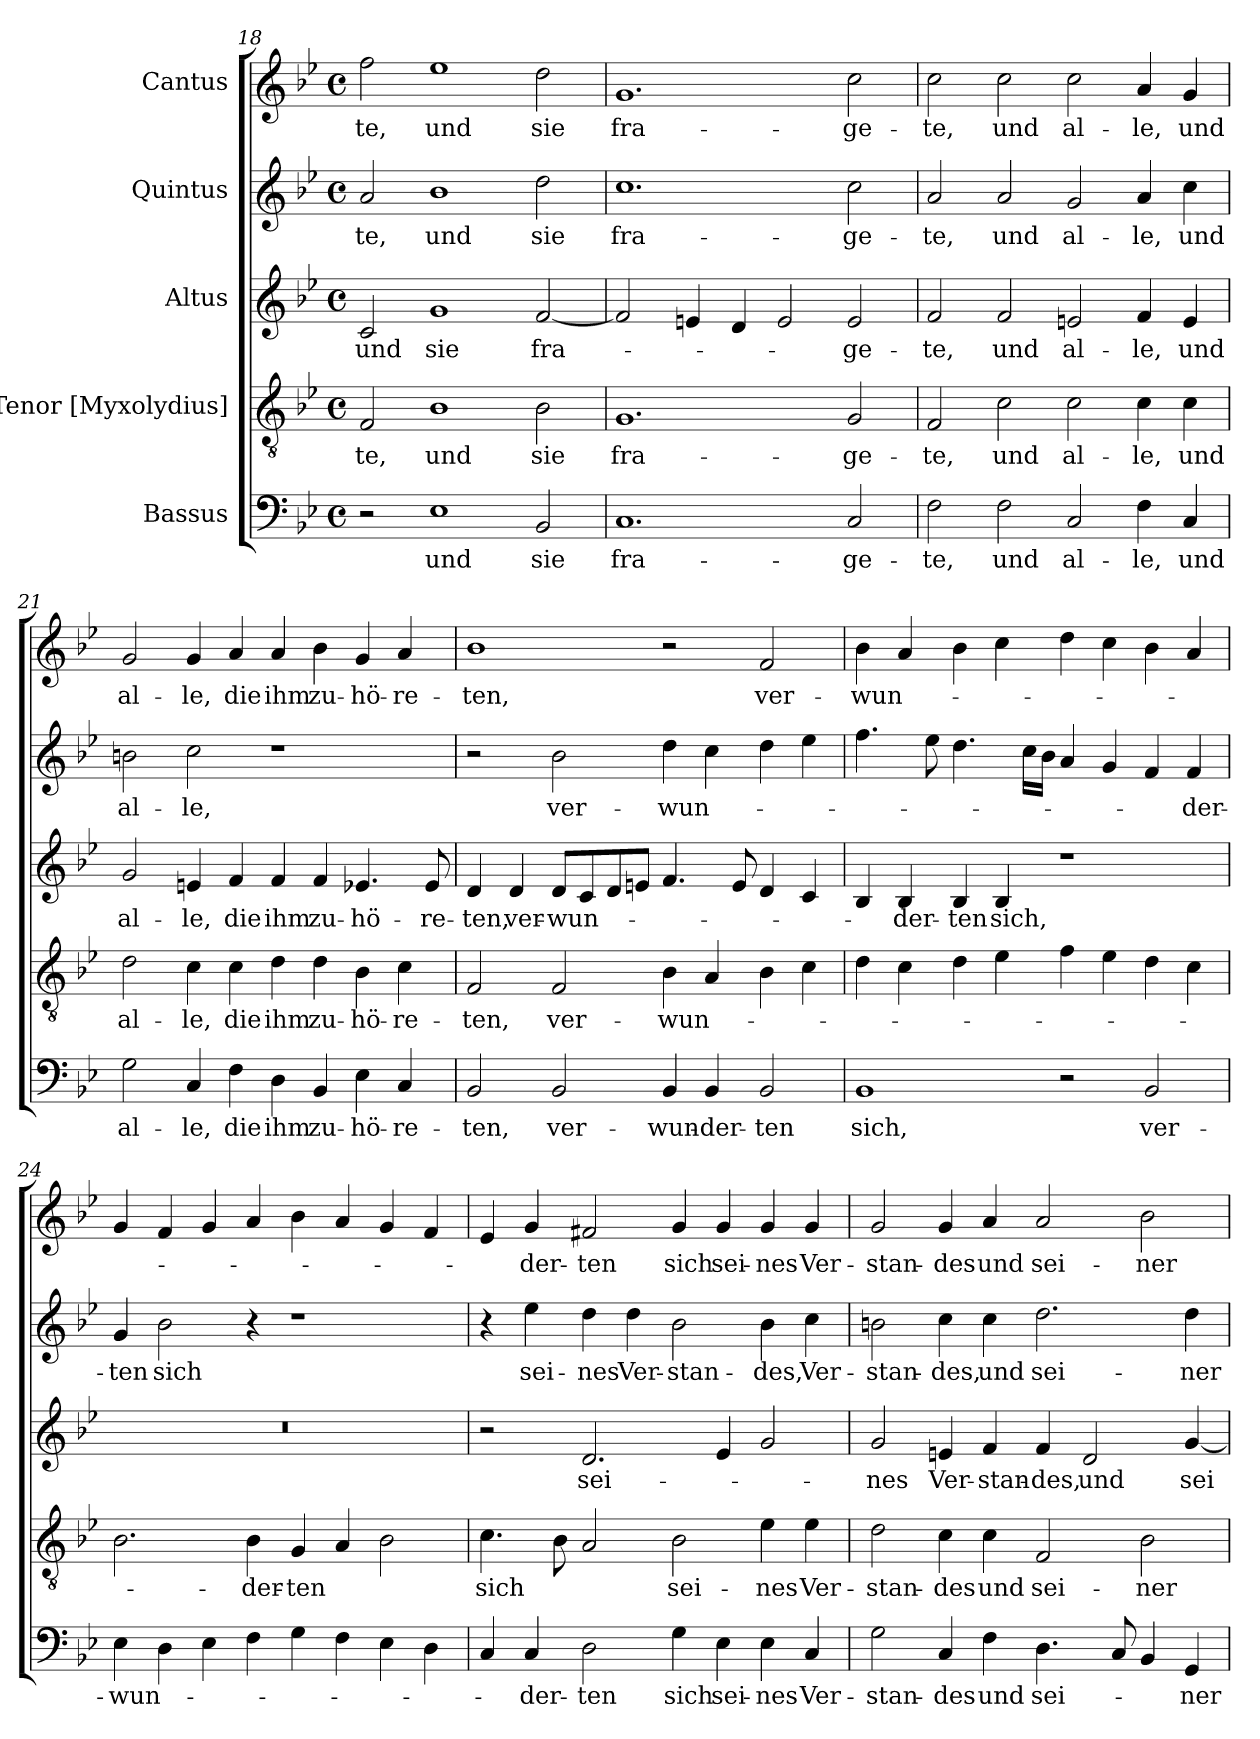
**kern	**text	**kern	**text	**kern	**text	**kern	**text	**kern	**text
*part5	*part5	*part4	*part4	*part3	*part3	*part2	*part2	*part1	*part1
*staff5	*staff5	*staff4	*staff4	*staff3	*staff3	*staff2	*staff2	*staff1	*staff1
*I"Bassus	*	*I"Tenor [Myxolydius]	*	*I"Altus	*	*I"Quintus	*	*I"Cantus	*
*clefF4	*	*clefGv2	*	*clefG2	*	*clefG2	*	*clefG2	*
*k[b-e-]	*	*k[b-e-]	*	*k[b-e-]	*	*k[b-e-]	*	*k[b-e-]	*
*M4/2	*	*M4/2	*	*M4/2	*	*M4/2	*	*M4/2	*
*met(c)	*	*met(c)	*	*met(c)	*	*met(c)	*	*met(c)	*
=18	=18	=18	=18	=18	=18	=18	=18	=18	=18
!	!	!	!LO:LY:b	!	!LO:LY:b	!	!LO:LY:b	!	!LO:LY:b
2r	.	2F/	-te,	2c/	und	2a/	-te,	2ff\	-te,
!	!LO:LY:b	!	!LO:LY:b	!	!LO:LY:b	!	!LO:LY:b	!	!LO:LY:b
1E-	und	1B-	und	1g	sie	1b-	und	1ee-	und
!	!LO:LY:b	!	!LO:LY:b	!	!LO:LY:b	!	!LO:LY:b	!	!LO:LY:b
2BB-/	sie	2B-\	sie	[2f/	fra-	2dd\	sie	2dd\	sie
=19	=19	=19	=19	=19	=19	=19	=19	=19	=19
!	!LO:LY:b	!	!LO:LY:b	!	!	!	!LO:LY:b	!	!LO:LY:b
1.C	fra-	1.G	fra-	2f/]	.	1.cc	fra-	1.g	fra-
.	.	.	.	4en/	.	.	.	.	.
.	.	.	.	4d/	.	.	.	.	.
.	.	.	.	2e/	.	.	.	.	.
!	!LO:LY:b	!	!LO:LY:b	!	!LO:LY:b	!	!LO:LY:b	!	!LO:LY:b
2C/	-ge-	2G/	-ge-	2e/	ge-	2cc\	-ge-	2cc\	-ge-
!!LO:PB:g=z
=20	=20	=20	=20	=20	=20	=20	=20	=20	=20
!	!LO:LY:b	!	!LO:LY:b	!	!LO:LY:b	!	!LO:LY:b	!	!LO:LY:b
2F\	-te,	2F/	-te,	2f/	-te,	2a/	-te,	2cc\	-te,
!	!LO:LY:b	!	!LO:LY:b	!	!LO:LY:b	!	!LO:LY:b	!	!LO:LY:b
2F\	und	2c\	und	2f/	und	2a/	und	2cc\	und
!	!LO:LY:b	!	!LO:LY:b	!	!LO:LY:b	!	!LO:LY:b	!	!LO:LY:b
2C/	al-	2c\	al-	2en/	al-	2g/	al-	2cc\	al-
!	!LO:LY:b	!	!LO:LY:b	!	!LO:LY:b	!	!LO:LY:b	!	!LO:LY:b
4F\	-le,	4c\	-le,	4f/	-le,	4a/	-le,	4a/	-le,
!	!LO:LY:b	!	!LO:LY:b	!	!LO:LY:b	!	!LO:LY:b	!	!LO:LY:b
4C/	und	4c\	und	4e/	und	4cc\	und	4g/	und
=21	=21	=21	=21	=21	=21	=21	=21	=21	=21
!	!LO:LY:b	!	!LO:LY:b	!	!LO:LY:b	!	!LO:LY:b	!	!LO:LY:b
2G\	al-	2d\	al-	2g/	al-	2bn\	al-	2g/	al-
!	!LO:LY:b	!	!LO:LY:b	!	!LO:LY:b	!	!LO:LY:b	!	!LO:LY:b
4C/	-le,	4c\	-le,	4en/	-le,	2cc\	-le,	4g/	-le,
!	!LO:LY:b	!	!LO:LY:b	!	!LO:LY:b	!	!	!	!LO:LY:b
4F\	die	4c\	die	4f/	die	.	.	4a/	die
!	!LO:LY:b	!	!LO:LY:b	!	!LO:LY:b	!	!	!	!LO:LY:b
4D\	ihm	4d\	ihm	4f/	ihm	1r	.	4a/	ihm
!	!LO:LY:b	!	!LO:LY:b	!	!LO:LY:b	!	!	!	!LO:LY:b
4BB-/	zu-	4d\	zu-	4f/	zu-	.	.	4b-\	zu-
!	!LO:LY:b	!	!LO:LY:b	!	!LO:LY:b	!	!	!	!LO:LY:b
4E-\	-hö-	4B-\	-hö-	4.e-X/	-hö-	.	.	4g/	-hö-
!	!LO:LY:b	!	!LO:LY:b	!	!	!	!	!	!LO:LY:b
4C/	-re-	4c\	-re-	.	.	.	.	4a/	-re-
!	!	!	!	!	!LO:LY:b	!	!	!	!
.	.	.	.	8e-/	-re-	.	.	.	.
=22	=22	=22	=22	=22	=22	=22	=22	=22	=22
!	!LO:LY:b	!	!LO:LY:b	!	!LO:LY:b	!	!	!	!LO:LY:b
2BB-/	-ten,	2F/	-ten,	4d/	-ten,	2r	.	1b-	-ten,
!	!	!	!	!	!LO:LY:b	!	!	!	!
.	.	.	.	4d/	ver-	.	.	.	.
!	!LO:LY:b	!	!LO:LY:b	!	!LO:LY:b	!	!LO:LY:b	!	!
2BB-/	ver-	2F/	ver-	8d/L	-wun-	2b-\	ver-	.	.
.	.	.	.	8c/	.	.	.	.	.
.	.	.	.	8d/	.	.	.	.	.
.	.	.	.	8en/J	.	.	.	.	.
!	!LO:LY:b	!	!LO:LY:b	!	!	!	!LO:LY:b	!	!
4BB-/	-wun-	4B-\	-wun-	4.f/	.	4dd\	-wun-	2r	.
!	!LO:LY:b	!	!	!	!	!	!	!	!
4BB-/	-der-	4A/	.	.	.	4cc\	.	.	.
.	.	.	.	8e/	.	.	.	.	.
!	!LO:LY:b	!	!	!	!	!	!	!	!LO:LY:b
2BB-/	-ten	4B-\	.	4d/	.	4dd\	.	2f/	ver-
.	.	4c\	.	4c/	.	4ee-\	.	.	.
!!LO:LB:g=z
=23	=23	=23	=23	=23	=23	=23	=23	=23	=23
!	!LO:LY:b	!	!	!	!	!	!	!	!LO:LY:b
1BB-	sich,	4d\	.	4B-/	.	4.ff\	.	4b-\	-wun-
!	!	!	!	!	!LO:LY:b	!	!	!	!
.	.	4c\	.	4B-/	der-	.	.	4a/	.
.	.	.	.	.	.	8ee-\	.	.	.
!	!	!	!	!	!LO:LY:b	!	!	!	!
.	.	4d\	.	4B-/	-ten	4.dd\	.	4b-\	.
!	!	!	!	!	!LO:LY:b	!	!	!	!
.	.	4e-\	.	4B-/	sich,	.	.	4cc\	.
.	.	.	.	.	.	16cc\LL	.	.	.
.	.	.	.	.	.	16b-\JJ	.	.	.
2r	.	4f\	.	1r	.	4a/	.	4dd\	.
.	.	4e-\	.	.	.	4g/	.	4cc\	.
!	!LO:LY:b	!	!	!	!	!	!	!	!
2BB-/	ver-	4d\	.	.	.	4f/	.	4b-\	.
!	!	!	!	!	!	!	!LO:LY:b	!	!
.	.	4c\	.	.	.	4f/	-der-	4a/	.
=24	=24	=24	=24	=24	=24	=24	=24	=24	=24
!	!LO:LY:b	!	!	!	!	!	!LO:LY:b	!	!
4E-\	wun-	2.B-\	.	0r	.	4g/	ten	4g/	.
!	!	!	!	!	!	!	!LO:LY:b	!	!
4D\	.	.	.	.	.	2b-\	sich	4f/	.
4E-\	.	.	.	.	.	.	.	4g/	.
!	!	!	!LO:LY:b	!	!	!	!	!	!
4F\	.	4B-\	-der-	.	.	4r	.	4a/	.
!	!	!	!LO:LY:b	!	!	!	!	!	!
4G\	.	4G/	-ten	.	.	1r	.	4b-\	.
4F\	.	4A/	.	.	.	.	.	4a/	.
4E-\	.	2B-\	.	.	.	.	.	4g/	.
4D\	.	.	.	.	.	.	.	4f/	.
=25	=25	=25	=25	=25	=25	=25	=25	=25	=25
!	!	!	!LO:LY:b	!	!	!	!	!	!
4C/	.	4.c\	sich	2r	.	4r	.	4e-/	.
!	!LO:LY:b	!	!	!	!	!	!LO:LY:b	!	!LO:LY:b
4C/	-der-	.	.	.	.	4ee-\	sei-	4g/	der-
.	.	8B-\	.	.	.	.	.	.	.
!	!LO:LY:b	!	!	!	!LO:LY:b	!	!LO:LY:b	!	!LO:LY:b
2D\	-ten	2A/	.	2.d/	sei-	4dd\	-nes	2f#X/	-ten
!	!	!	!	!	!	!	!LO:LY:b	!	!
.	.	.	.	.	.	4dd\	Ver-	.	.
!	!LO:LY:b	!	!LO:LY:b	!	!	!	!LO:LY:b	!	!LO:LY:b
4G\	sich	2B-\	sei-	.	.	2b-\	-stan-	4g/	sich
!	!LO:LY:b	!	!	!	!	!	!	!	!LO:LY:b
4E-\	sei-	.	.	4e-/	.	.	.	4g/	sei-
!	!LO:LY:b	!	!LO:LY:b	!	!	!	!LO:LY:b	!	!LO:LY:b
4E-\	-nes	4e-\	-nes	2g/	.	4b-\	-des,	4g/	-nes
!	!LO:LY:b	!	!LO:LY:b	!	!	!	!LO:LY:b	!	!LO:LY:b
4C/	Ver-	4e-\	Ver-	.	.	4cc\	Ver-	4g/	Ver-
!!LO:PB:g=z
=26	=26	=26	=26	=26	=26	=26	=26	=26	=26
!	!LO:LY:b	!	!LO:LY:b	!	!LO:LY:b	!	!LO:LY:b	!	!LO:LY:b
2G\	-stan-	2d\	-stan-	2g/	-nes	2bn\	-stan-	2g/	-stan-
!	!LO:LY:b	!	!LO:LY:b	!	!LO:LY:b	!	!LO:LY:b	!	!LO:LY:b
4C/	-des	4c\	-des	4en/	Ver-	4cc\	-des,	4g/	-des
!	!LO:LY:b	!	!LO:LY:b	!	!LO:LY:b	!	!LO:LY:b	!	!LO:LY:b
4F\	und	4c\	und	4f/	-stan-	4cc\	und	4a/	und
!	!LO:LY:b	!	!LO:LY:b	!	!LO:LY:b	!	!LO:LY:b	!	!LO:LY:b
4.D\	sei-	2F/	sei-	4f/	-des,	2.dd\	sei-	2a/	sei-
!	!	!	!	!	!LO:LY:b	!	!	!	!
.	.	.	.	2d/	und	.	.	.	.
8C/	.	.	.	.	.	.	.	.	.
!	!	!	!LO:LY:b	!	!	!	!	!	!LO:LY:b
4BB-/	.	2B-\	-ner	.	.	.	.	2b-\	-ner
!	!LO:LY:b	!	!	!	!LO:LY:b	!	!LO:LY:b	!	!
4GG/	-ner	.	.	[4g/	sei-	4dd\	-ner	.	.
=	=	=	=	=	=	=	=	=	=
*-	*-	*-	*-	*-	*-	*-	*-	*-	*-
